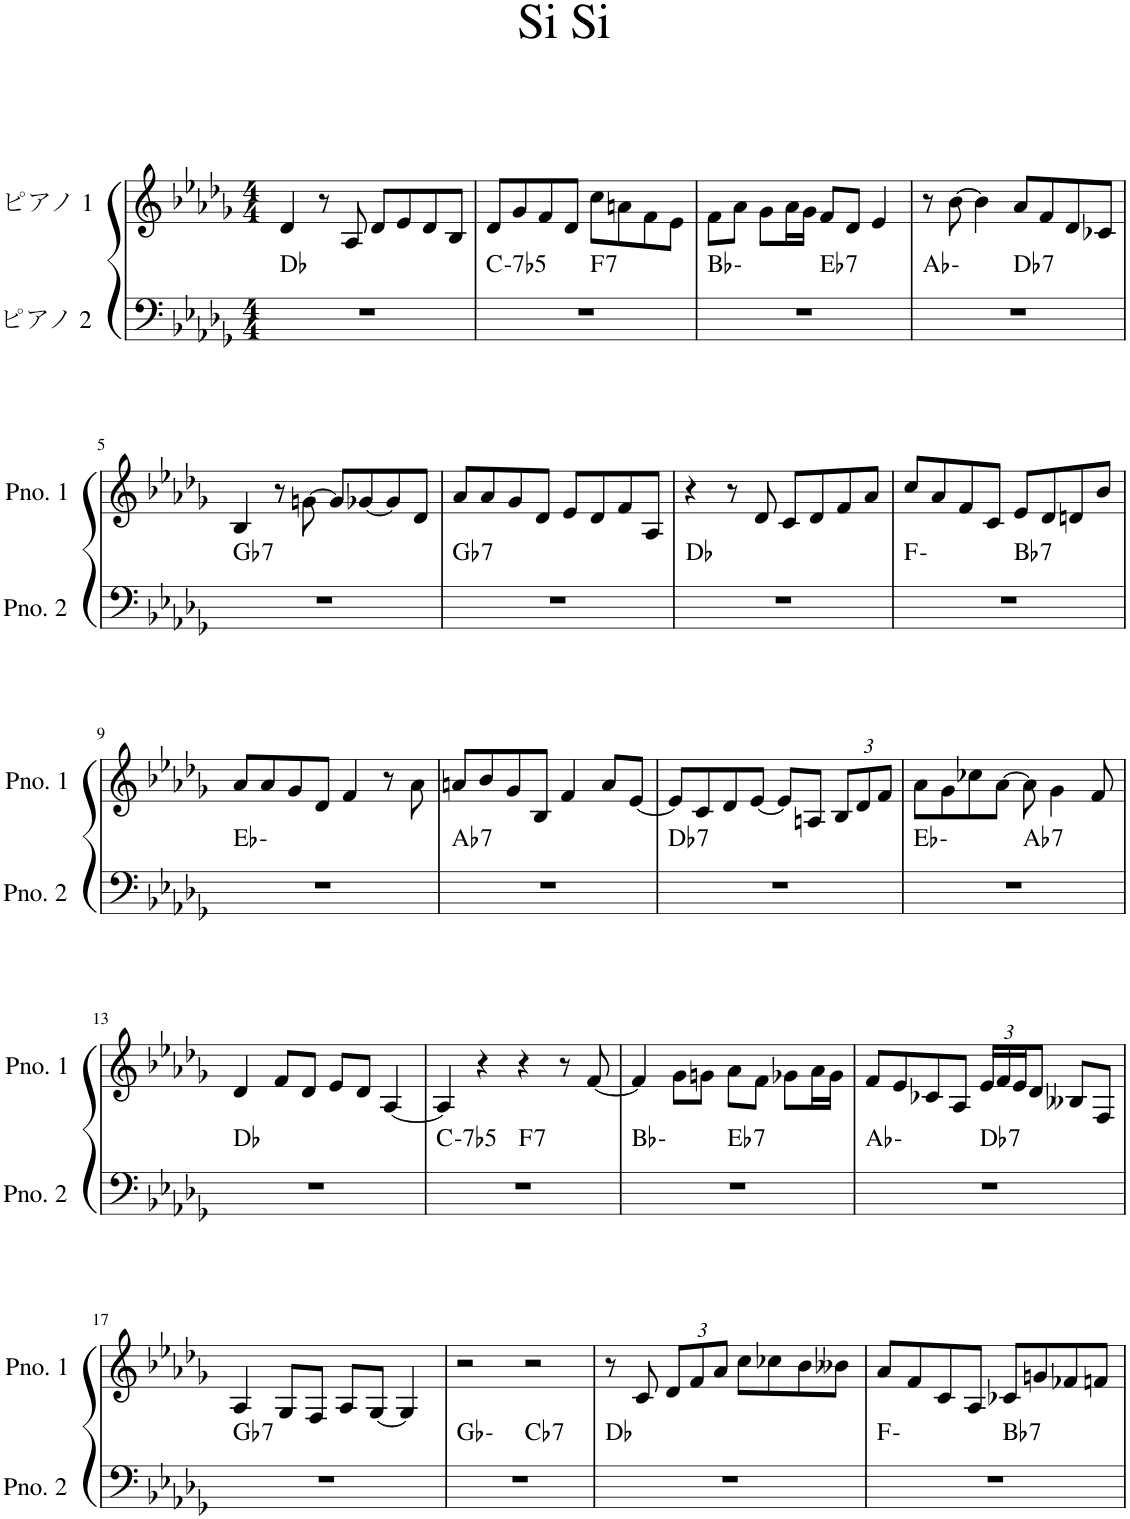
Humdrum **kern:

**kern	**harte	**kern
*part2	*part2	*part1
*staff2	*	*staff1
*I"ピアノ 2	*	*I"ピアノ 1
*clefF4	*	*clefG2
*k[b-e-a-d-g-]	*	*k[b-e-a-d-g-]
*M4/4	*	*M4/4
=1	=1	=1
1r	Db:maj	4d-/
.	.	8r
.	.	8A-/
.	.	8d-/L
.	.	8e-/
.	.	8d-/
.	.	8B-/J
=2	=2	=2
!	!LO:H:kt=-7b5	!
*^	*	*
1r	2ryy	C:hdim7	8d-/L
.	.	.	8g-/
.	.	.	8f/
.	.	.	8d-/J
!	!	!LO:H:kt=7	!
.	2ryy	F:7	8cc\L
.	.	.	8an\
.	.	.	8f\
.	.	.	8e-\J
=3	=3	=3	=3
1r	2ryy	Bb:min	8f\L
.	.	.	8a-\J
.	.	.	8g-\L
.	.	.	16a-\L
.	.	.	16g-\JJ
!	!	!LO:H:kt=7	!
.	2ryy	Eb:7	8f/L
.	.	.	8d-/J
.	.	.	4e-/
=4	=4	=4	=4
1r	2ryy	Ab:min	8r
.	.	.	[8b-\
.	.	.	4b-\]
!	!	!LO:H:kt=7	!
.	2ryy	Db:7	8a-/L
.	.	.	8f/
.	.	.	8d-/
.	.	.	8c-X/J
!!LO:LB:g=z
=5	=5	=5	=5
!	!	!LO:H:kt=7	!
*v	*v	*	*
1r	Gb:7	4B-/
.	.	8r
.	.	[8gn\
.	.	8g/L]
.	.	[8g-X/
.	.	8g-/]
.	.	8d-/J
=6	=6	=6
!	!LO:H:kt=7	!
1r	Gb:7	8a-/L
.	.	8a-/
.	.	8g-/
.	.	8d-/J
.	.	8e-/L
.	.	8d-/
.	.	8f/
.	.	8A-/J
=7	=7	=7
1r	Db:maj	4r
.	.	8r
.	.	8d-/
.	.	8c/L
.	.	8d-/
.	.	8f/
.	.	8a-/J
=8	=8	=8
*^	*	*
1r	2ryy	F:min	8cc/L
.	.	.	8a-/
.	.	.	8f/
.	.	.	8c/J
!	!	!LO:H:kt=7	!
.	2ryy	Bb:7	8e-/L
.	.	.	8d-/
.	.	.	8dn/
.	.	.	8b-/J
*v	*v	*	*
!!LO:LB:g=z
=9	=9	=9
1r	Eb:min	8a-/L
.	.	8a-/
.	.	8g-/
.	.	8d-/J
.	.	4f/
.	.	8r
.	.	8a-\
=10	=10	=10
!	!LO:H:kt=7	!
1r	Ab:7	8an/L
.	.	8b-/
.	.	8g-/
.	.	8B-/J
.	.	4f/
.	.	8a/L
.	.	[8e-/J
=11	=11	=11
!	!LO:H:kt=7	!
1r	Db:7	8e-/L]
.	.	8c/
.	.	8d-/
.	.	[8e-/J
.	.	8e-/L]
.	.	8An/J
*	*	*Xbrackettup
.	.	12B-/L
.	.	12d-/
.	.	12f/J
=12	=12	=12
*^	*	*
1r	2ryy	Eb:min	8a-\L
.	.	.	8g-\
.	.	.	8cc-X\
.	.	.	[8a-\J
!	!	!LO:H:kt=7	!
.	2ryy	Ab:7	8a-\]
.	.	.	4g-\
.	.	.	8f/
*v	*v	*	*
!!LO:LB:g=z
=13	=13	=13
1r	Db:maj	4d-/
.	.	8f/L
.	.	8d-/J
.	.	8e-/L
.	.	8d-/J
.	.	[4A-/
=14	=14	=14
!	!LO:H:kt=-7b5	!
*^	*	*
1r	2ryy	C:hdim7	4A-/]
.	.	.	4r
!	!	!LO:H:kt=7	!
.	2ryy	F:7	4r
.	.	.	8r
.	.	.	[8f/
=15	=15	=15	=15
1r	2ryy	Bb:min	4f/]
.	.	.	8g-\L
.	.	.	8gn\J
!	!	!LO:H:kt=7	!
.	2ryy	Eb:7	8a-\L
.	.	.	8f\J
.	.	.	8g-X\L
.	.	.	16a-\L
.	.	.	16g-\JJ
=16	=16	=16	=16
1r	2ryy	Ab:min	8f/L
.	.	.	8e-/
.	.	.	8c-X/
.	.	.	8A-/J
!	!	!LO:H:kt=7	!
.	2ryy	Db:7	24e-/LL
.	.	.	24f/
.	.	.	24e-/J
.	.	.	8d-/J
.	.	.	8B--X/L
.	.	.	8F/J
!!LO:LB:g=z
=17	=17	=17	=17
!	!	!LO:H:kt=7	!
*v	*v	*	*
1r	Gb:7	4A-/
.	.	8G-/L
.	.	8F/J
.	.	8A-/L
.	.	[8G-/J
.	.	4G-/]
=18	=18	=18
*^	*	*
1r	2ryy	Gb:min	2r
!	!	!LO:H:kt=7	!
.	2ryy	Cb:7	2r
*v	*v	*	*
=19	=19	=19
1r	Db:maj	8r
.	.	8c/
.	.	12d-/L
.	.	12f/
.	.	12a-/J
.	.	8cc\L
.	.	8cc-X\
.	.	8b-\
.	.	8b--X\J
=20	=20	=20
*^	*	*
1r	2ryy	F:min	8a-/L
.	.	.	8f/
.	.	.	8c/
.	.	.	8A-/J
!	!	!LO:H:kt=7	!
.	2ryy	Bb:7	8c-X/L
.	.	.	8gn/
.	.	.	8f-X/
.	.	.	8fn/J
*v	*v	*	*
=	=	=
*-	*-	*-
